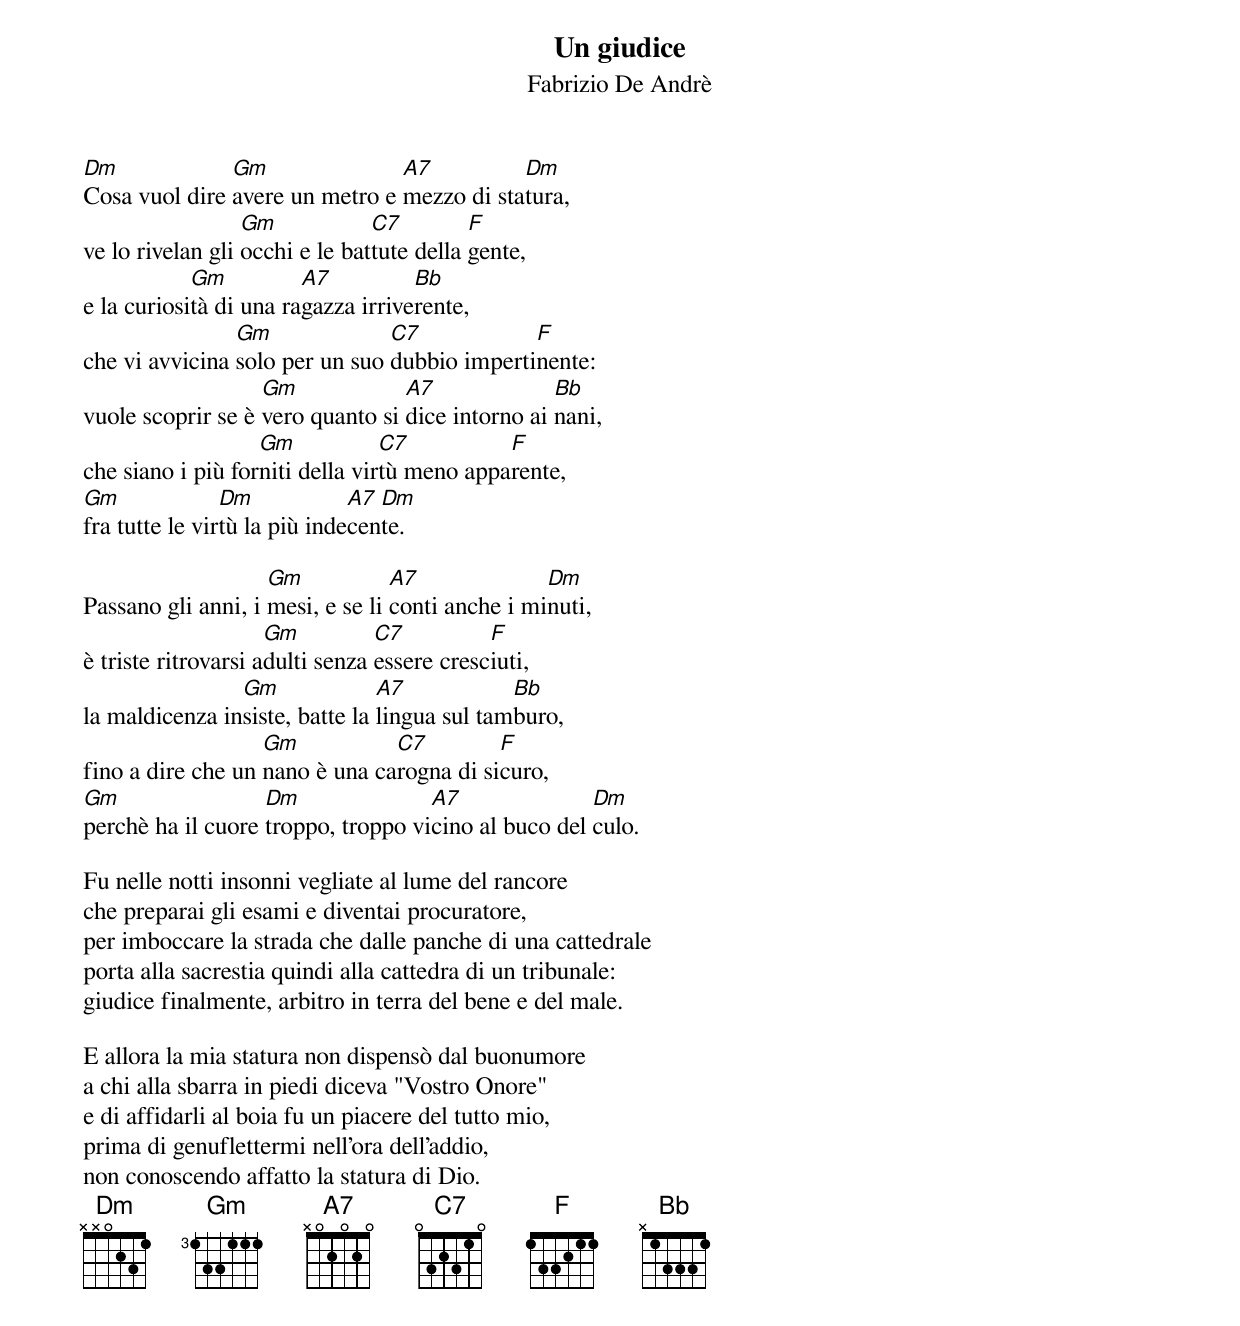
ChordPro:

{title: Un giudice}
{subtitle: Fabrizio De Andrè}

[Dm]Cosa vuol dire [Gm]avere un metro e [A7]mezzo di sta[Dm]tura,
ve lo rivelan gli [Gm]occhi e le bat[C7]tute della [F]gente,
e la curiosi[Gm]tà di una ra[A7]gazza irrive[Bb]rente,
che vi avvicina [Gm]solo per un suo [C7]dubbio imperti[F]nente:
vuole scoprir se è [Gm]vero quanto si [A7]dice intorno ai [Bb]nani,
che siano i più for[Gm]niti della vir[C7]tù meno appa[F]rente,
[Gm]fra tutte le vir[Dm]tù la più inde[A7]cen[Dm]te.

Passano gli anni, i [Gm]mesi, e se li [A7]conti anche i mi[Dm]nuti,
è triste ritrovarsi a[Gm]dulti senza [C7]essere cresc[F]iuti,
la maldicenza in[Gm]siste, batte la [A7]lingua sul tam[Bb]buro,
fino a dire che un [Gm]nano è una ca[C7]rogna di si[F]curo,
[Gm]perchè ha il cuore [Dm]troppo, troppo vi[A7]cino al buco del [Dm]culo.

Fu nelle notti insonni vegliate al lume del rancore
che preparai gli esami e diventai procuratore,
per imboccare la strada che dalle panche di una cattedrale
porta alla sacrestia quindi alla cattedra di un tribunale:
giudice finalmente, arbitro in terra del bene e del male.

E allora la mia statura non dispensò dal buonumore
a chi alla sbarra in piedi diceva "Vostro Onore"
e di affidarli al boia fu un piacere del tutto mio,
prima di genuflettermi nell'ora dell'addio,
non conoscendo affatto la statura di Dio.
